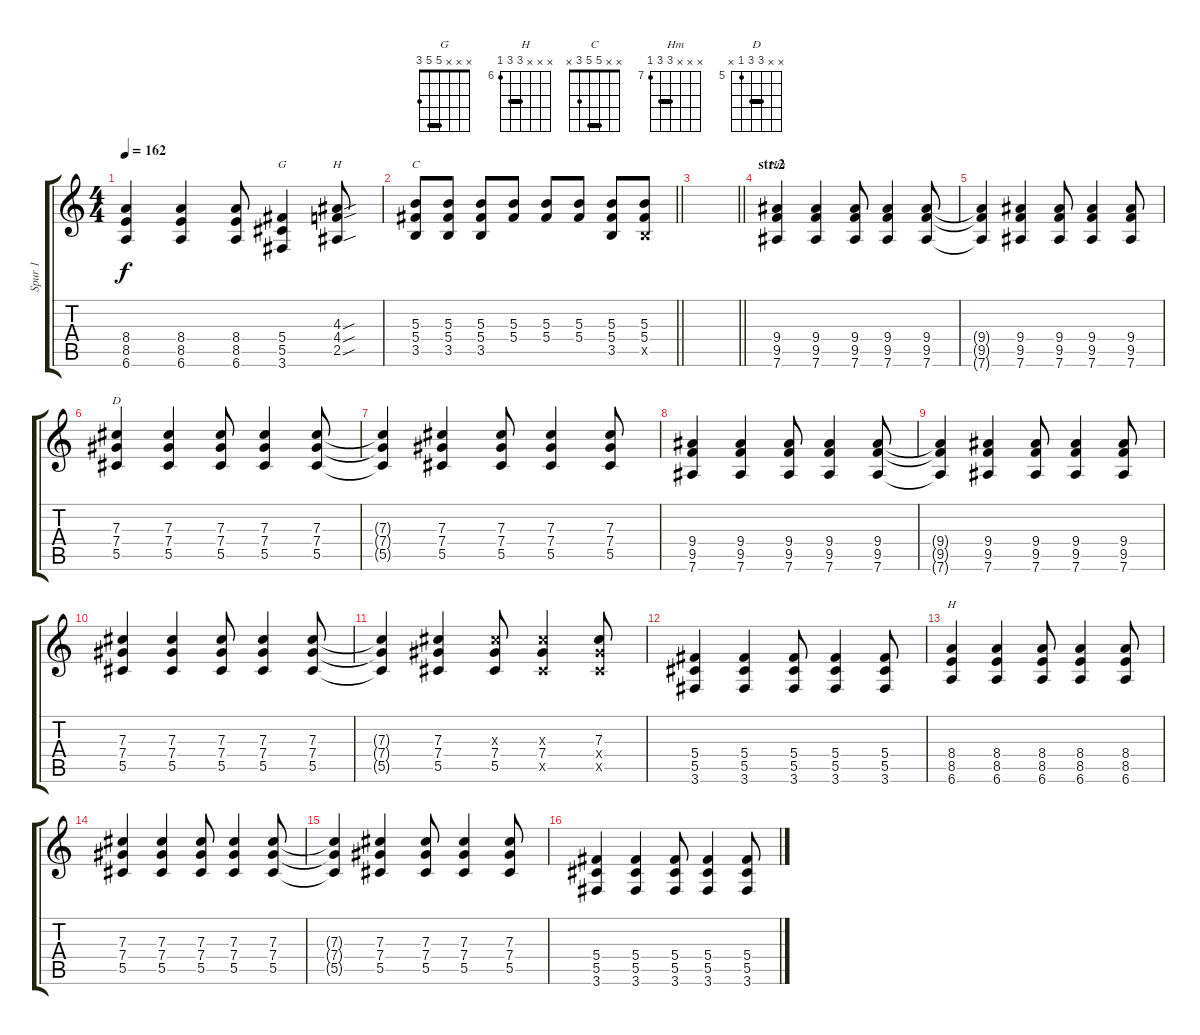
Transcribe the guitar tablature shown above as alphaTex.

\track ("Spur 1" "Spur 1") {instrument overdrivenguitar}
\staff {score tabs}
\tuning (Eb4 Bb3 Gb3 Db3 Ab2 Eb2) {hide}
\chord ("G" x x x 5 5 3) {barre 5}
\chord ("H" x x 4 4 2 x) {barre 4}
\chord ("C" x x 5 5 3 x) {barre 5}
\chord ("Hm" x x x 9 9 7) {firstfret 7 barre 9}
\chord ("D" x x 7 7 5 x) {firstfret 5 barre 7}
\chord ("H" x x x 8 8 6) {firstfret 6 barre 8}
\ts (4 4)
\tempo 162
\clef g2
\ks c
(8.4{t} 8.5{t} 6.6{t}).4{dy f} (8.4 8.5 6.6).4 (8.4 8.5 6.6).8 (5.4 5.5 3.6).4{ch "G"} (4.3{sou} 4.4{sou} 2.5{sou}).8{ch "H"} |
\barLineRight lightlight
(5.3 5.4 3.5).8{ch "C"} (5.3 5.4 3.5).8 (5.3 5.4 3.5).8 (5.3 5.4).8 (5.3 5.4).8 (5.3 5.4).8 (5.3 5.4 3.5).8 (5.3 5.4 3.5{x}).8 |
\barLineRight lightlight
|
\section ("" "str.2")
(9.4 9.5 7.6).4{ch "Hm"} (9.4 9.5 7.6).4 (9.4 9.5 7.6).8 (9.4 9.5 7.6).4 (9.4 9.5 7.6).8 |
(9.4{t} 9.5{t} 7.6{t}).4 (9.4 9.5 7.6).4 (9.4 9.5 7.6).8 (9.4 9.5 7.6).4 (9.4 9.5 7.6).8 |
(7.3 7.4 5.5).4{ch "D"} (7.3 7.4 5.5).4 (7.3 7.4 5.5).8 (7.3 7.4 5.5).4 (7.3 7.4 5.5).8 |
(7.3{t} 7.4{t} 5.5{t}).4 (7.3 7.4 5.5).4 (7.3 7.4 5.5).8 (7.3 7.4 5.5).4 (7.3 7.4 5.5).8 |
(9.4 9.5 7.6).4 (9.4 9.5 7.6).4 (9.4 9.5 7.6).8 (9.4 9.5 7.6).4 (9.4 9.5 7.6).8 |
(9.4{t} 9.5{t} 7.6{t}).4 (9.4 9.5 7.6).4 (9.4 9.5 7.6).8 (9.4 9.5 7.6).4 (9.4 9.5 7.6).8 |
(7.3 7.4 5.5).4 (7.3 7.4 5.5).4 (7.3 7.4 5.5).8 (7.3 7.4 5.5).4 (7.3 7.4 5.5).8 |
(7.3{t} 7.4{t} 5.5{t}).4 (7.3 7.4 5.5).4 (7.3{x} 7.4 5.5).8 (7.3{x} 7.4 5.5{x}).4 (7.3 7.4{x} 5.5{x}).8 |
(5.4 5.5 3.6).4 (5.4 5.5 3.6).4 (5.4 5.5 3.6).8 (5.4 5.5 3.6).4 (5.4 5.5 3.6).8 |
(8.4 8.5 6.6).4{ch "H"} (8.4 8.5 6.6).4 (8.4 8.5 6.6).8 (8.4 8.5 6.6).4 (8.4 8.5 6.6).8 |
(7.3 7.4 5.5).4 (7.3 7.4 5.5).4 (7.3 7.4 5.5).8 (7.3 7.4 5.5).4 (7.3 7.4 5.5).8 |
(7.3{t} 7.4{t} 5.5{t}).4 (7.3 7.4 5.5).4 (7.3 7.4 5.5).8 (7.3 7.4 5.5).4 (7.3 7.4 5.5).8 |
(5.4 5.5 3.6).4 (5.4 5.5 3.6).4 (5.4 5.5 3.6).8 (5.4 5.5 3.6).4 (5.4 5.5 3.6).8
